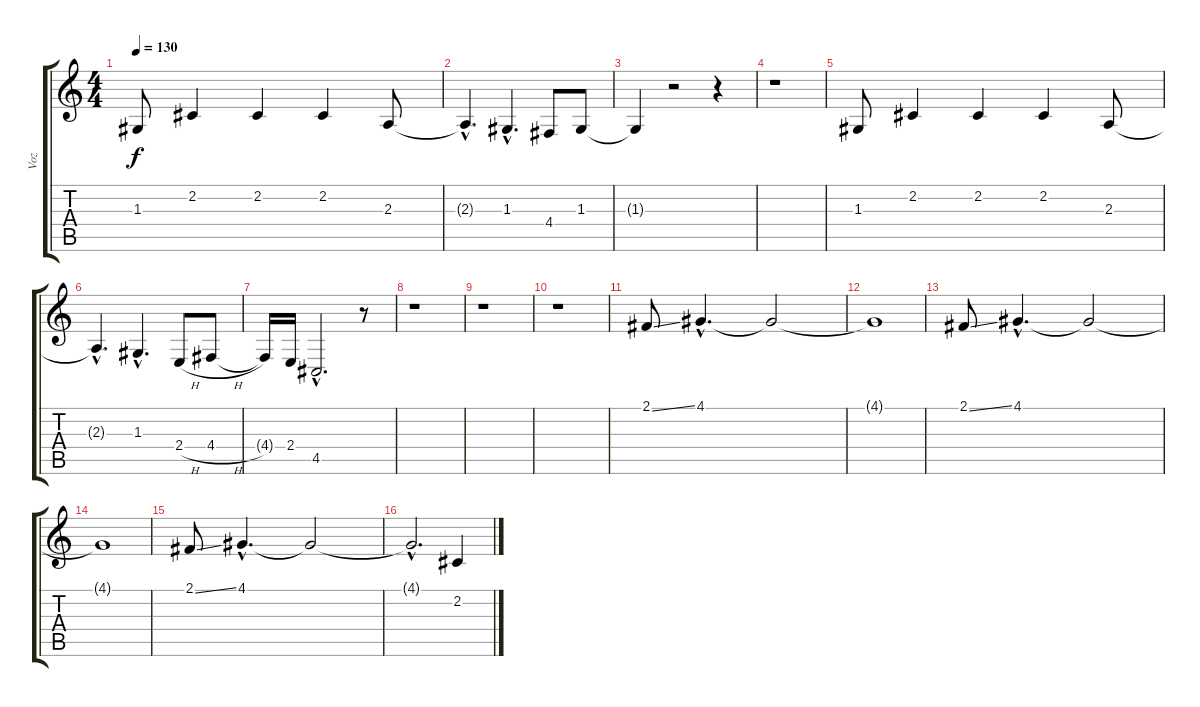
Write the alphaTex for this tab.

\track ("Voz" "Voz") {instrument electricpiano2}
\staff {score tabs}
\tuning (E4 B3 G3 D3 A2 E2) {hide}
\ts (4 4)
\tempo 130
\clef g2
\ks c
1.3.8{dy f} 2.2.4 2.2.4 2.2.4 2.3.8 |
2.3{hac t}.4{d} 1.3{hac}.4{d} 4.4.8 1.3.8 |
1.3{t}.4 r.2 r.4 |
r.1 |
1.3.8 2.2.4 2.2.4 2.2.4 2.3.8 |
2.3{hac t}.4{d} 1.3{hac}.4{d} 2.4{h}.8 4.4{h}.8 |
4.4{t}.16 2.4.16 4.5{hac}.2{d} r.8 |
r.1 |
r.1 |
r.1 |
2.1{ss}.8 4.1{hac}.4{d} 4.1{t}.2 |
4.1{t}.1 |
2.1{ss}.8 4.1{hac}.4{d} 4.1{t}.2 |
4.1{t}.1 |
2.1{ss}.8 4.1{hac}.4{d} 4.1{t}.2 |
4.1{hac t}.2{d} 2.2.4
